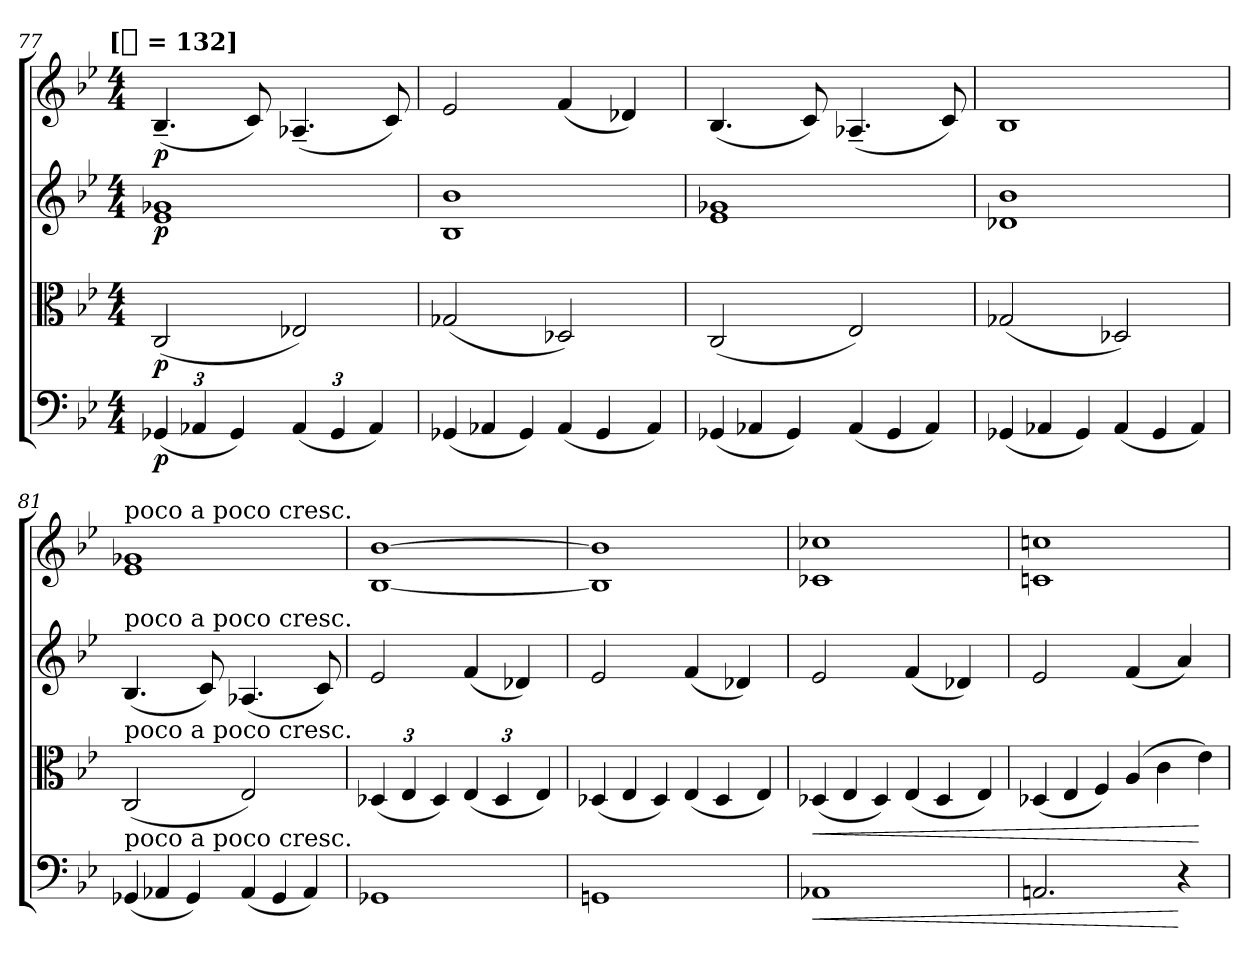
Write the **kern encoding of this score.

**kern	**dynam	**kern	**dynam	**kern	**dynam	**kern	**dynam
*part4	*part4	*part3	*part3	*part2	*part2	*part1	*part1
*staff4	*staff4	*staff3	*staff3	*staff2	*staff2	*staff1	*staff1
*clefF4	*	*clefC3	*	*clefG2	*	*clefG2	*
*k[b-e-]	*	*k[b-e-]	*	*k[b-e-]	*	*k[b-e-]	*
*B-:	*	*B-:	*	*B-:	*	*B-:	*
!!LO:TX:omd:t=[[half] = 132]
*M4/4	*	*M4/4	*	*M4/4	*	*M4/4	*
*MM264	*	*MM264	*	*MM264	*	*MM264	*
*Xbrackettup	*	*	*	*	*	*	*
=77	=77	=77	=77	=77	=77	=77	=77
(6GG-X	p	(2C	p	1e- 1g-X	p	(4.B-~	p
6AA-X	.	.	.	.	.	.	.
6GG-)	.	.	.	.	.	.	.
.	.	.	.	.	.	8c)	.
(6AA-	.	2E-X)	.	.	.	(4.A-X~	.
6GG-	.	.	.	.	.	.	.
6AA-)	.	.	.	.	.	.	.
.	.	.	.	.	.	8c)	.
=78	=78	=78	=78	=78	=78	=78	=78
*Xtuplet	*	*	*	*	*	*	*
(6GG-X	.	(2G-X	.	1B- 1b-	.	2e-	.
6AA-X	.	.	.	.	.	.	.
6GG-)	.	.	.	.	.	.	.
(6AA-	.	2D-X)	.	.	.	(4f	.
6GG-	.	.	.	.	.	.	.
.	.	.	.	.	.	4d-X)	.
6AA-)	.	.	.	.	.	.	.
=79	=79	=79	=79	=79	=79	=79	=79
(6GG-X	.	(2C	.	1e- 1g-X	.	(4.B-	.
6AA-X	.	.	.	.	.	.	.
6GG-)	.	.	.	.	.	.	.
.	.	.	.	.	.	8c)	.
(6AA-	.	2E-)	.	.	.	(4.A-X~	.
6GG-	.	.	.	.	.	.	.
6AA-)	.	.	.	.	.	.	.
.	.	.	.	.	.	8c)	.
=80	=80	=80	=80	=80	=80	=80	=80
(6GG-X	.	(2G-X	.	1d-X 1b-	.	1B-	.
6AA-X	.	.	.	.	.	.	.
6GG-)	.	.	.	.	.	.	.
(6AA-	.	2D-X)	.	.	.	.	.
6GG-	.	.	.	.	.	.	.
6AA-)	.	.	.	.	.	.	.
=81	=81	=81	=81	=81	=81	=81	=81
!	!	!	!	!	!	!LO:TX:t=poco a poco cresc.	!
!	!	!	!	!LO:TX:t=poco a poco cresc.	!	!	!
!	!	!LO:TX:t=poco a poco cresc.	!	!	!	!	!
!LO:TX:t=poco a poco cresc.	!	!	!	!	!	!	!
(6GG-X	.	(2C	.	(4.B-	.	1e- 1g-X	.
6AA-X	.	.	.	.	.	.	.
6GG-)	.	.	.	.	.	.	.
.	.	.	.	8c)	.	.	.
(6AA-	.	2E-)	.	(4.A-X	.	.	.
6GG-	.	.	.	.	.	.	.
6AA-)	.	.	.	.	.	.	.
.	.	.	.	8c)	.	.	.
=82	=82	=82	=82	=82	=82	=82	=82
*	*	*Xbrackettup	*	*	*	*	*
1GG-X	.	(6D-X	.	2e-	.	[1B- [1b-	.
.	.	6E-	.	.	.	.	.
.	.	6D-)	.	.	.	.	.
.	.	(6E-	.	(4f	.	.	.
.	.	6D-	.	.	.	.	.
.	.	.	.	4d-X)	.	.	.
.	.	6E-)	.	.	.	.	.
=83	=83	=83	=83	=83	=83	=83	=83
*	*	*Xtuplet	*	*	*	*	*
1GGn	.	(6D-X	.	2e-	.	1B-] 1b-]	.
.	.	6E-	.	.	.	.	.
.	.	6D-)	.	.	.	.	.
.	.	(6E-	.	(4f	.	.	.
.	.	6D-	.	.	.	.	.
.	.	.	.	4d-X)	.	.	.
.	.	6E-)	.	.	.	.	.
=84	=84	=84	=84	=84	=84	=84	=84
!	!LO:HP:b	!	!LO:HP:b	!	!	!	!
1AA-X	<	(6D-X	<	2e-	.	1c-X 1cc-X	.
.	.	6E-	.	.	.	.	.
.	.	6D-)	.	.	.	.	.
.	.	(6E-	.	(4f	.	.	.
.	.	6D-	.	.	.	.	.
.	.	.	.	4d-X)	.	.	.
.	.	6E-)	.	.	.	.	.
=85	=85	=85	=85	=85	=85	=85	=85
2.AAn	.	(6D-X	.	2e-	.	1cn 1ccn	.
.	.	6E-	.	.	.	.	.
.	.	6F)	.	.	.	.	.
.	.	(6A	.	(4f	.	.	.
.	.	6c	.	.	.	.	.
4r	[	.	.	4a)	.	.	.
.	.	6e-)	[	.	.	.	.
=	=	=	=	=	=	=	=
*-	*-	*-	*-	*-	*-	*-	*-
